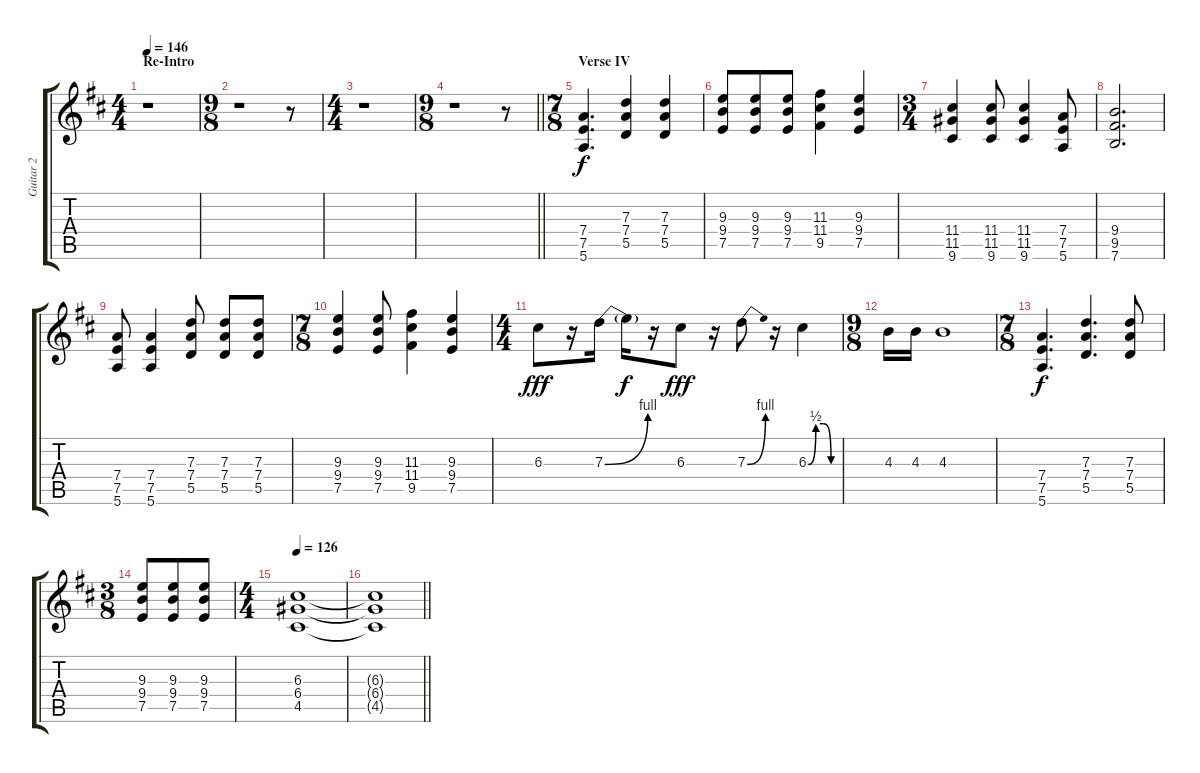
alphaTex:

\track ("Guitar 2" "Guitar 2") {instrument overdrivenguitar}
\staff {score tabs}
\tuning (E4 B3 G3 D3 A2 E2) {hide}
\ts (4 4)
\section ("" "Re-Intro")
\tempo 146
\clef g2
\ks d
r.1{dy fff} |
\ts (9 8)
r.1 r.8 |
\ts (4 4)
r.1 |
\ts (9 8)
\barLineRight lightlight
r.1 r.8 |
\ts (7 8)
\section ("" "Verse IV")
(7.4 7.5 5.6).4{d dy f volume 12} (7.3 7.4 5.5).4 (7.3 7.4 5.5).4 |
(9.3 9.4 7.5).8 (9.3 9.4 7.5).8 (9.3 9.4 7.5).8 (11.3 11.4 9.5).4 (9.3 9.4 7.5).4 |
\ts (3 4)
(11.4 11.5 9.6).4 (11.4 11.5 9.6).8 (11.4 11.5 9.6).4 (7.4 7.5 5.6).8 |
(9.4 9.5 7.6).2{d} |
(7.4 7.5 5.6).8 (7.4 7.5 5.6).4 (7.3 7.4 5.5).8 (7.3 7.4 5.5).8 (7.3 7.4 5.5).8 |
\ts (7 8)
(9.3 9.4 7.5).4 (9.3 9.4 7.5).8 (11.3 11.4 9.5).4 (9.3 9.4 7.5).4 |
\ts (4 4)
6.3.8{dy fff} r.16 7.3{be (bend 0 0 60 4)}.16 7.3{t}.16{dy f} r.16 6.3.8{dy fff} r.16 7.3{be (bend 0 0 60 4)}.8 r.16 6.3{be (custom 0 0 15 2 30 2 45 0 60 0)}.4 |
\ts (9 8)
4.3.16 4.3.16 4.3.1 |
\ts (7 8)
(7.4 7.5 5.6).4{d dy f} (7.3 7.4 5.5).4{d} (7.3 7.4 5.5).8 |
\ts (3 8)
(9.3 9.4 7.5).8 (9.3 9.4 7.5).8 (9.3 9.4 7.5).8 |
\ts (4 4)
\tempo 126
(6.3 6.4 4.5).1 |
\barLineRight lightlight
(6.3{t} 6.4{t} 4.5{t}).1
